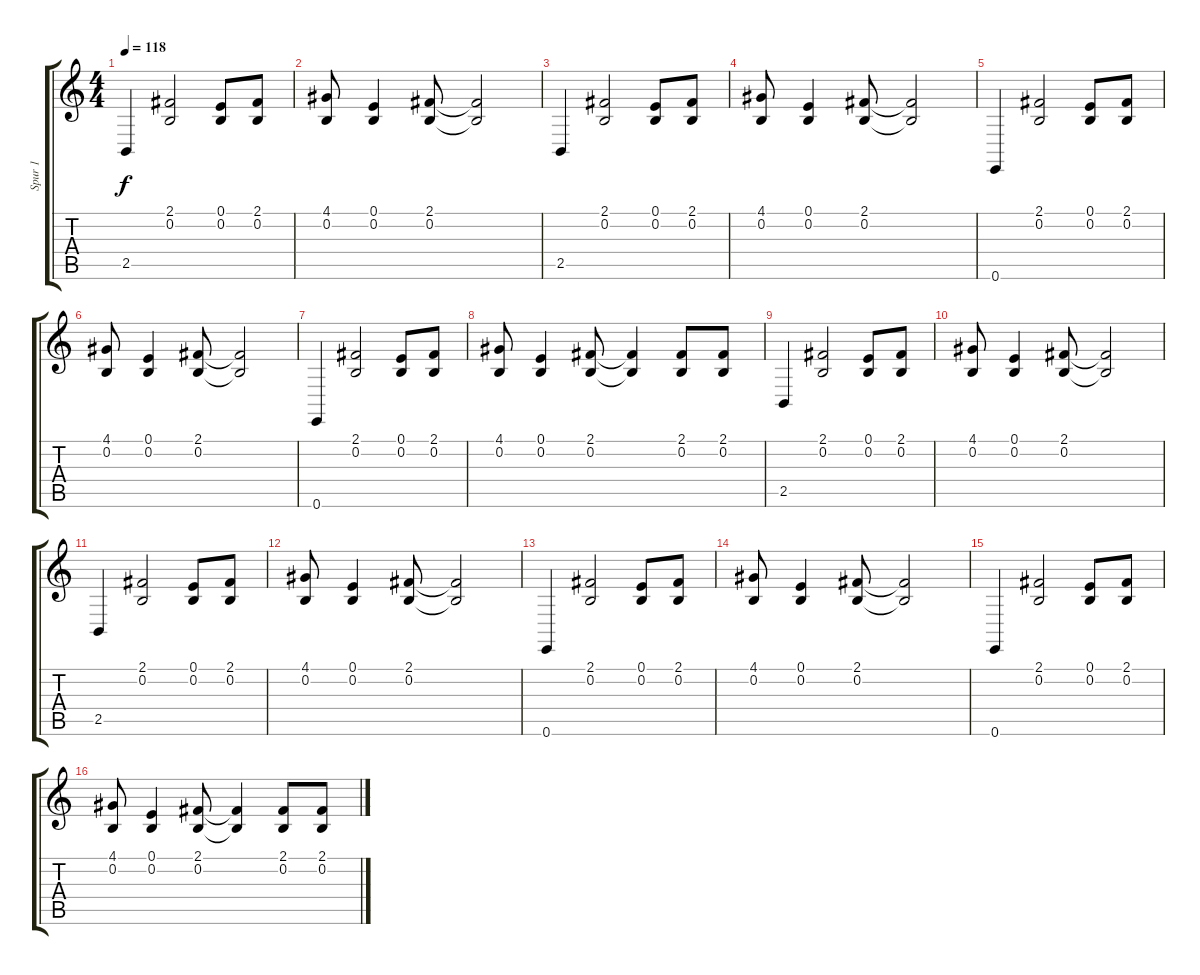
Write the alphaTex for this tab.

\track ("Spur 1" "Spur 1") {instrument acousticgrandpiano}
\staff {score tabs}
\tuning (E4 B3 G3 D3 A2 E2) {hide}
\ts (4 4)
\tempo 118
\clef g2
\ks c
2.5.4{dy f instrument oboe} (2.1 0.2).2 (0.1 0.2).8 (2.1 0.2).8 |
(4.1 0.2).8 (0.1 0.2).4 (2.1 0.2).8 (2.1{t} 0.2{t}).2 |
2.5.4 (2.1 0.2).2 (0.1 0.2).8 (2.1 0.2).8 |
(4.1 0.2).8 (0.1 0.2).4 (2.1 0.2).8 (2.1{t} 0.2{t}).2 |
0.6.4 (2.1 0.2).2 (0.1 0.2).8 (2.1 0.2).8 |
(4.1 0.2).8 (0.1 0.2).4 (2.1 0.2).8 (2.1{t} 0.2{t}).2 |
0.6.4 (2.1 0.2).2 (0.1 0.2).8 (2.1 0.2).8 |
(4.1 0.2).8 (0.1 0.2).4 (2.1 0.2).8 (2.1{t} 0.2{t}).4 (2.1 0.2).8 (2.1 0.2).8 |
2.5.4{instrument englishhorn} (2.1 0.2).2 (0.1 0.2).8 (2.1 0.2).8 |
(4.1 0.2).8 (0.1 0.2).4 (2.1 0.2).8 (2.1{t} 0.2{t}).2 |
2.5.4 (2.1 0.2).2 (0.1 0.2).8 (2.1 0.2).8 |
(4.1 0.2).8 (0.1 0.2).4 (2.1 0.2).8 (2.1{t} 0.2{t}).2 |
0.6.4 (2.1 0.2).2 (0.1 0.2).8 (2.1 0.2).8 |
(4.1 0.2).8 (0.1 0.2).4 (2.1 0.2).8 (2.1{t} 0.2{t}).2 |
0.6.4 (2.1 0.2).2 (0.1 0.2).8 (2.1 0.2).8 |
(4.1 0.2).8 (0.1 0.2).4 (2.1 0.2).8 (2.1{t} 0.2{t}).4 (2.1 0.2).8 (2.1 0.2).8
